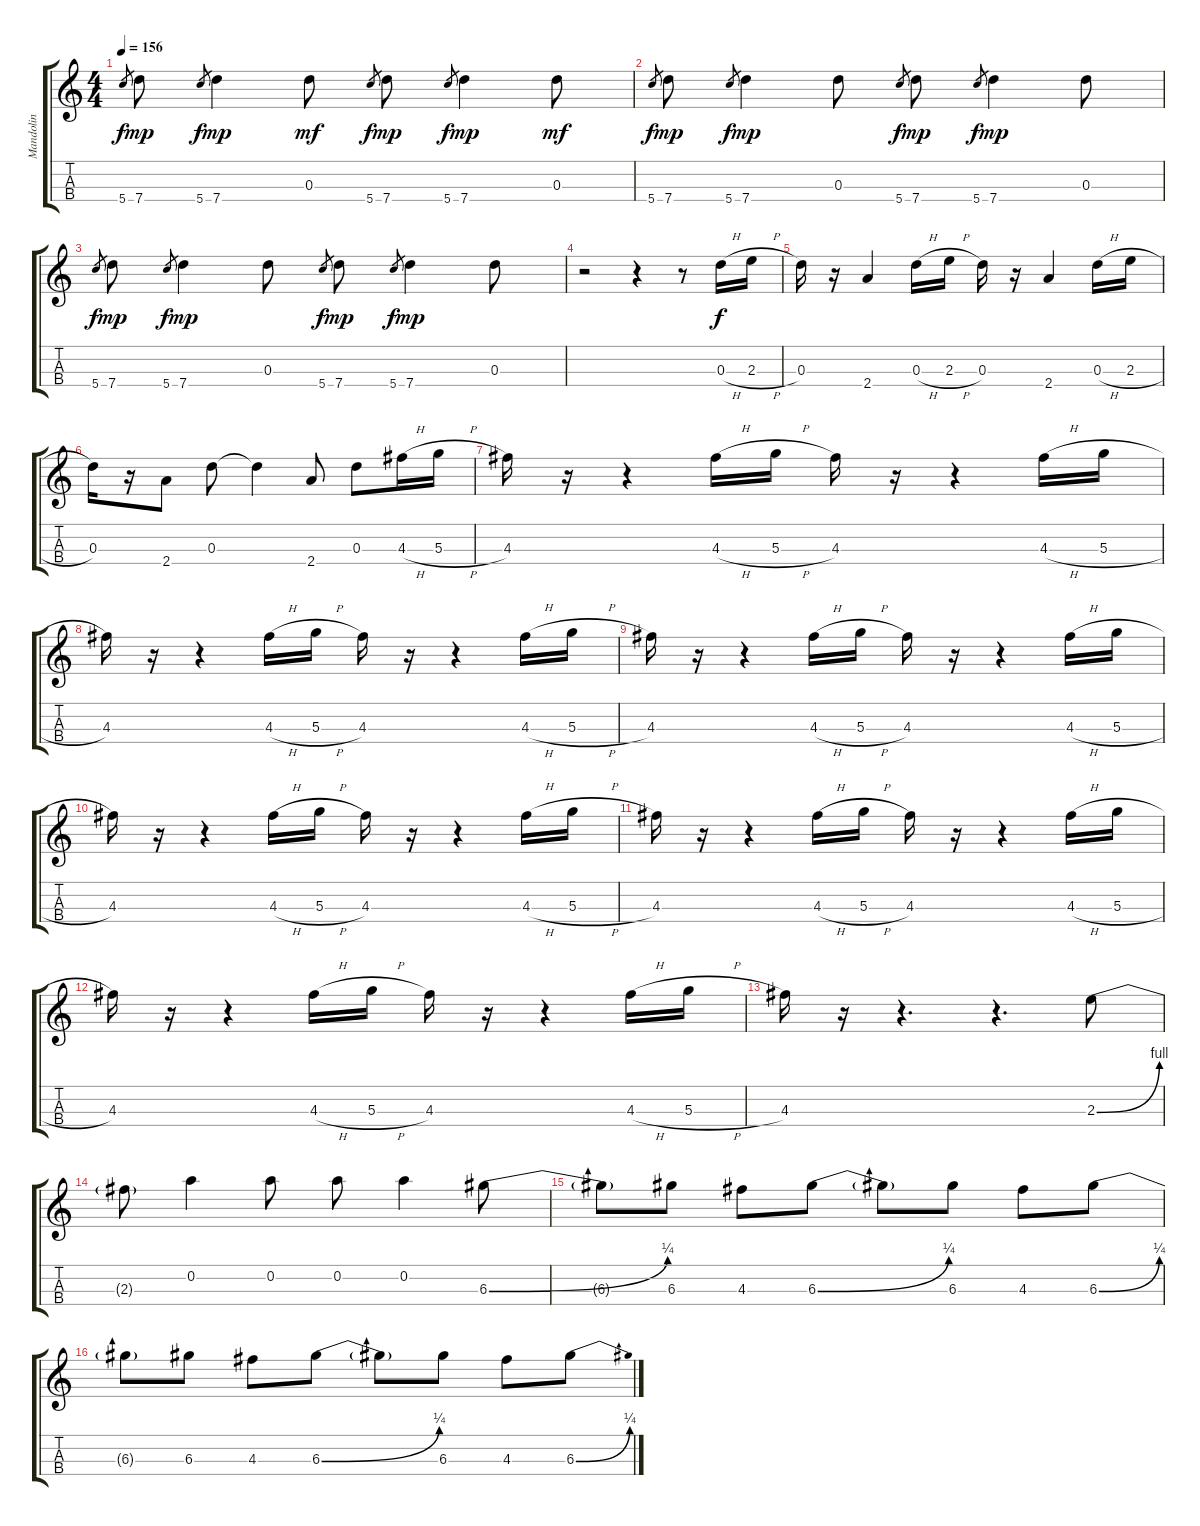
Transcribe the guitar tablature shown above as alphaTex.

\track ("Mandolin" "Mandolin") {instrument banjo}
\staff {score tabs}
\tuning (E5 A4 D4 G3) {hide}
\displaytranspose 12
\ts (4 4)
\tempo 156
\clef g2
\ks c
5.4.8{gr dy f} 7.4.8{dy mp} 5.4.8{gr dy f} 7.4.4{dy mp} 0.3.8{dy mf} 5.4.8{gr dy f} 7.4.8{dy mp} 5.4.8{gr dy f} 7.4.4{dy mp} 0.3.8{dy mf} |
5.4.8{gr dy f} 7.4.8{dy mp} 5.4.8{gr dy f} 7.4.4{dy mp} 0.3.8 5.4.8{gr dy f} 7.4.8{dy mp} 5.4.8{gr dy f} 7.4.4{dy mp} 0.3.8 |
5.4.8{gr dy f} 7.4.8{dy mp} 5.4.8{gr dy f} 7.4.4{dy mp} 0.3.8 5.4.8{gr dy f} 7.4.8{dy mp} 5.4.8{gr dy f} 7.4.4{dy mp} 0.3.8 |
r.2 r.4 r.8 0.3{h}.16{dy f} 2.3{h}.16 |
0.3.16 r.16 2.4.4 0.3{h}.16 2.3{h}.16 0.3.16 r.16 2.4.4 0.3{h}.16 2.3{h}.16 |
0.3.16 r.16 2.4.8 0.3.8 0.3{t}.4 2.4.8 0.3.8 4.3{h}.16 5.3{h}.16 |
4.3.16 r.16 r.4 4.3{h}.16 5.3{h}.16 4.3.16 r.16 r.4 4.3{h}.16 5.3{h}.16 |
4.3.16 r.16 r.4 4.3{h}.16 5.3{h}.16 4.3.16 r.16 r.4 4.3{h}.16 5.3{h}.16 |
4.3.16 r.16 r.4 4.3{h}.16 5.3{h}.16 4.3.16 r.16 r.4 4.3{h}.16 5.3{h}.16 |
4.3.16 r.16 r.4 4.3{h}.16 5.3{h}.16 4.3.16 r.16 r.4 4.3{h}.16 5.3{h}.16 |
4.3.16 r.16 r.4 4.3{h}.16 5.3{h}.16 4.3.16 r.16 r.4 4.3{h}.16 5.3{h}.16 |
4.3.16 r.16 r.4 4.3{h}.16 5.3{h}.16 4.3.16 r.16 r.4 4.3{h}.16 5.3{h}.16 |
4.3.16 r.16 r.4{d} r.4{d} 2.3{be (bend 0 0 60 4)}.8 |
2.3{t}.8 0.2.4 0.2.8 0.2.8 0.2.4 6.3{be (bend 0 0 60 1)}.8 |
6.3{t}.8 6.3.8 4.3.8 6.3{be (bend 0 0 60 1)}.8 6.3{t}.8 6.3.8 4.3.8 6.3{be (bend 0 0 60 1)}.8 |
6.3{t}.8 6.3.8 4.3.8 6.3{be (bend 0 0 60 1)}.8 6.3{t}.8 6.3.8 4.3.8 6.3{be (bend 0 0 60 1)}.8
